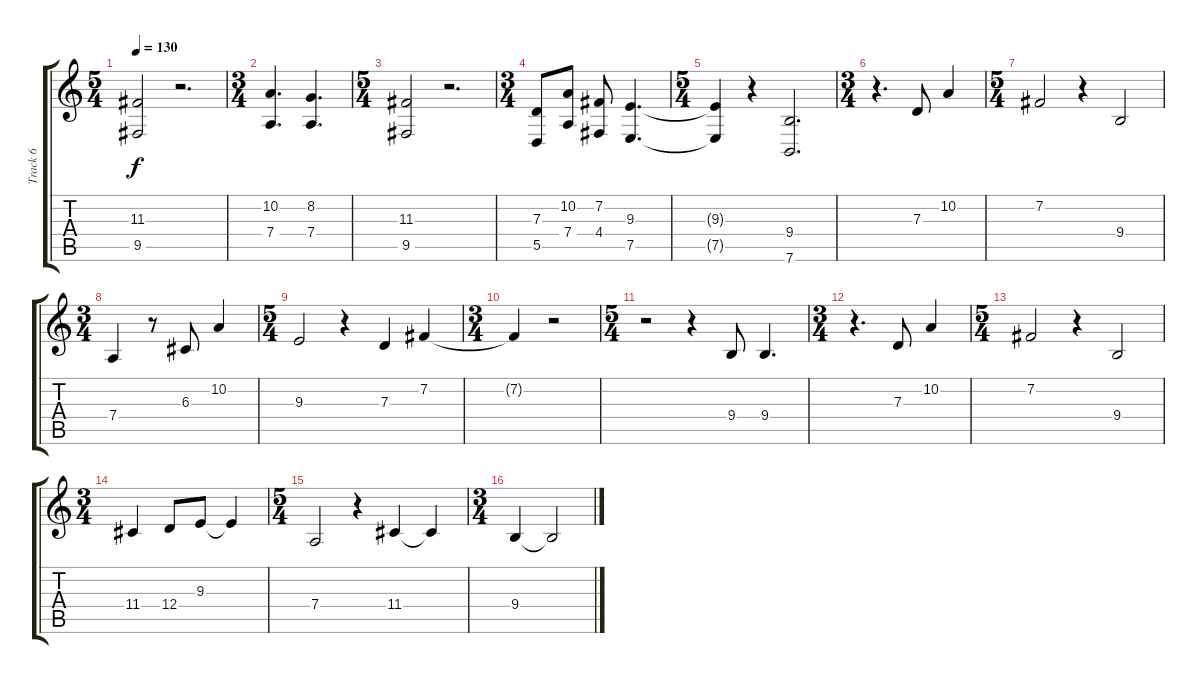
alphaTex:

\track ("Track 6" "Track 6") {instrument viola}
\staff {score tabs}
\tuning (E4 B3 G3 D3 A2 E2) {hide}
\ts (5 4)
\tempo 130
\clef g2
\ks c
(11.3 9.5).2{dy f} r.2{d} |
\ts (3 4)
(10.2 7.4).4{d} (8.2 7.4).4{d} |
\ts (5 4)
(11.3 9.5).2 r.2{d} |
\ts (3 4)
(7.3 5.5).8 (10.2 7.4).8 (7.2 4.4).8 (9.3 7.5).4{d} |
\ts (5 4)
(9.3{t} 7.5{t}).4 r.4 (9.4 7.6).2{d} |
\ts (3 4)
r.4{d} 7.3.8 10.2.4 |
\ts (5 4)
7.2.2 r.4 9.4.2 |
\ts (3 4)
7.4.4 r.8 6.3.8 10.2.4 |
\ts (5 4)
9.3.2 r.4 7.3.4 7.2.4 |
\ts (3 4)
7.2{t}.4 r.2 |
\ts (5 4)
r.2 r.4 9.4.8 9.4.4{d} |
\ts (3 4)
r.4{d} 7.3.8 10.2.4 |
\ts (5 4)
7.2.2 r.4 9.4.2 |
\ts (3 4)
11.4.4 12.4.8 9.3.8 9.3{t}.4 |
\ts (5 4)
7.4.2 r.4 11.4.4 11.4{t}.4 |
\ts (3 4)
9.4.4 9.4{t}.2
